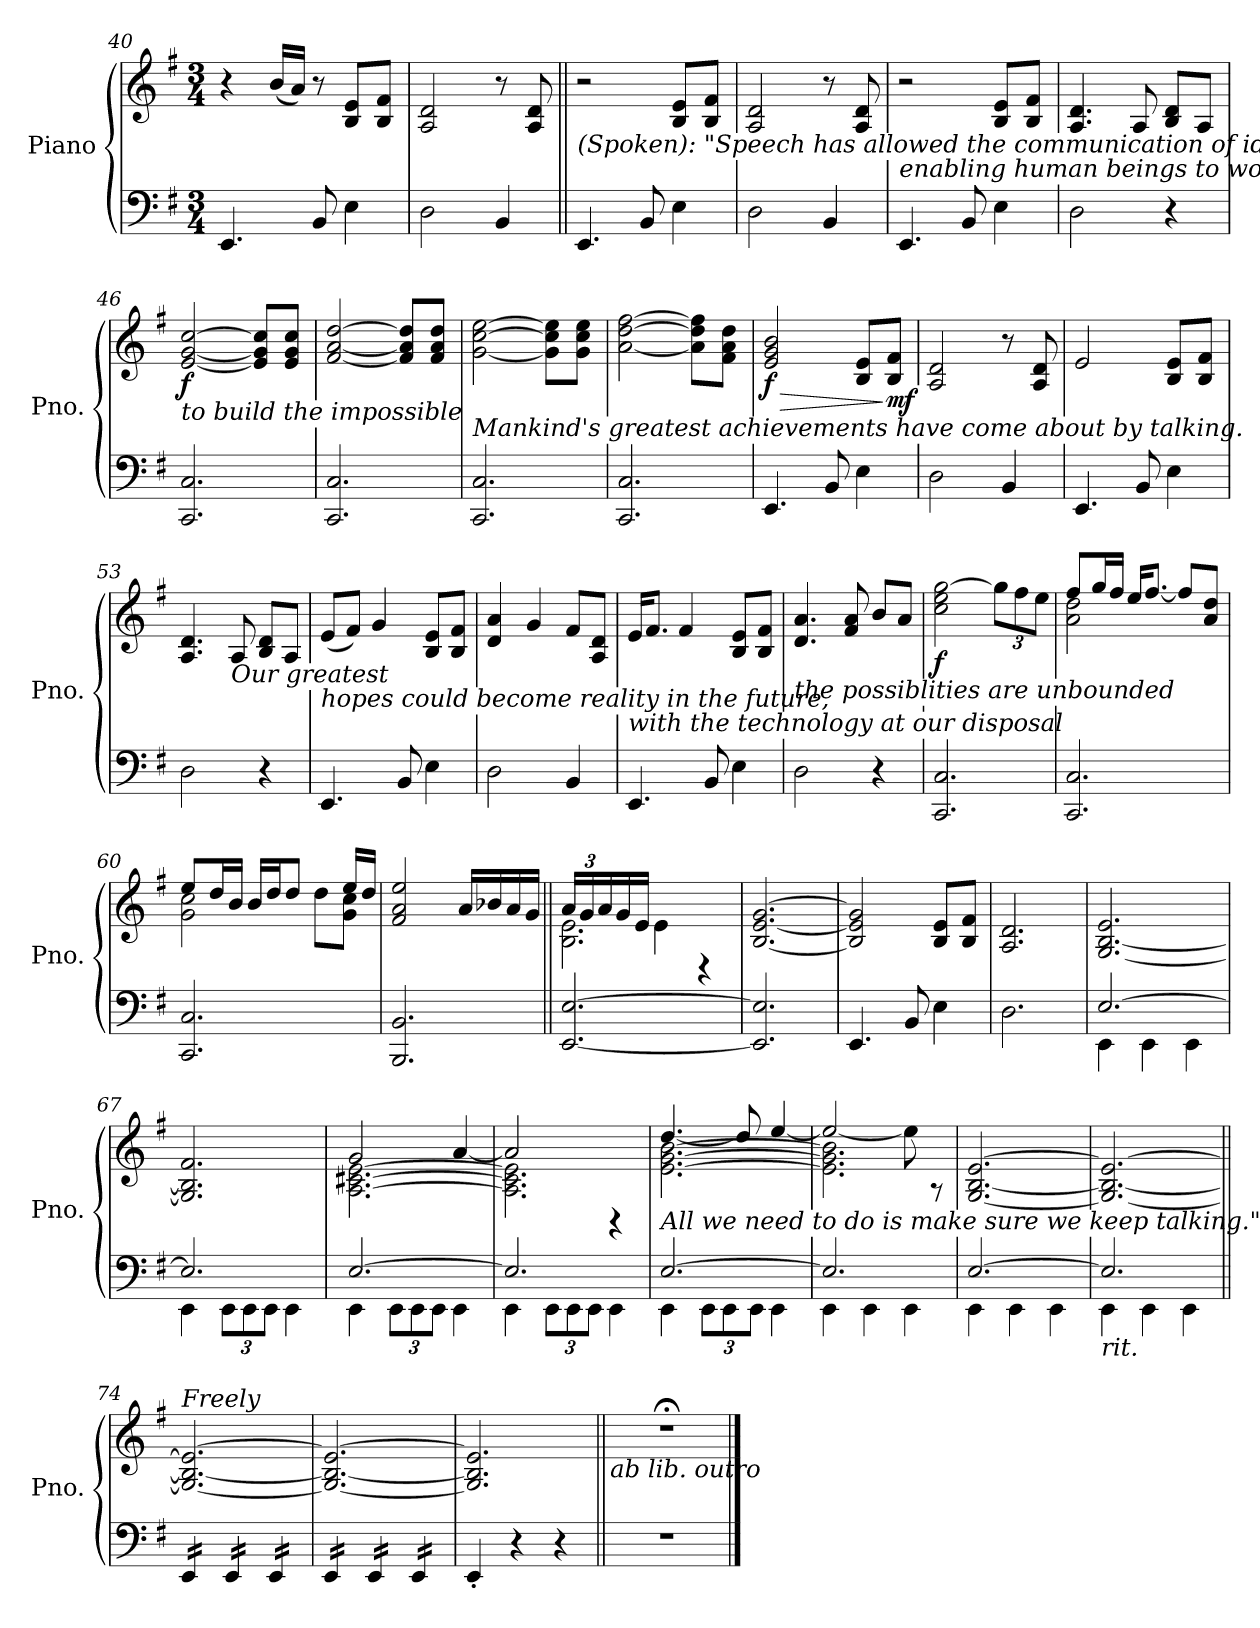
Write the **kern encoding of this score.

**kern	**kern	**dynam
*part1	*part1	*part1
*staff2	*staff1	*staff1/2
*I"Piano	*	*
*I'Pno.	*	*
!!LO:PB:g=z
*clefF4	*clefG2	*
*k[f#]	*k[f#]	*
*M3/4	*M3/4	*
=40	=40	=40
4.EE/	4r	.
.	(<16b/LL	.
.	16a/JJ)	.
8BB/	8r	.
4E\	8B/ 8e/L	.
.	8B/ 8f#/J	.
=41	=41	=41
2D\	2A/ 2d/	.
4BB/	8r	.
.	8A/ 8d/	.
=42||	=42||	=42||
!	!LO:TX:b:i:t=(Spoken)&colon; "Speech has allowed the  communication of ideas	!
4.EE/	2r	.
8BB/	.	.
4E\	8B/ 8e/L	.
.	8B/ 8f#/J	.
=43	=43	=43
2D\	2A/ 2d/	.
4BB/	8r	.
.	8A/ 8d/	.
!!LO:LB:g=z
=44	=44	=44
!	!LO:TX:b:i:t=enabling human beings to work together	!
4.EE/	2r	.
8BB/	.	.
4E\	8B/ 8e/L	.
.	8B/ 8f#/J	.
=45	=45	=45
2D\	4.A/ 4.d/	.
.	8A/	.
4r	8B/ 8d/L	.
.	8A/J	.
=46	=46	=46
!	!LO:TX:b:i:t=to build the impossible	!
!	!	!LO:DY:b
2.CC/ 2.C/	[2e/ [2g/ [2cc/	f
.	8e/] 8g/] 8cc/]L	.
.	8e/ 8g/ 8cc/J	.
=47	=47	=47
2.CC/ 2.C/	[2f#/ [2a/ [2dd/	.
.	8f#/] 8a/] 8dd/]L	.
.	8f#/ 8a/ 8dd/J	.
!!LO:LB:g=z
=48	=48	=48
!	!LO:TX:b:i:t=Mankind's greatest achievements   have come about by talking.	!
2.CC/ 2.C/	[2g\ [2cc\ [2ee\	.
.	8g\] 8cc\] 8ee\]L	.
.	8g\ 8cc\ 8ee\J	.
=49	=49	=49
2.CC/ 2.C/	[2a\ [2dd\ [2ff#\	.
.	8a\] 8dd\] 8ff#\]L	.
.	8f#\ 8a\ 8dd\J	.
=50	=50	=50
!	!	!LO:HP:b
!	!	!LO:DY:n=1:b
4.EE/	2e/ 2g/ 2b/	> f
8BB/	.	.
4E\	8B/ 8e/L	.
!	!	!LO:DY:n=2:b
.	8B/ 8f#/J	] mf
=51	=51	=51
2D\	2A/ 2d/	.
4BB/	8r	.
.	8A/ 8d/	.
!!LO:LB:g=z
=52	=52	=52
4.EE/	2e/	.
8BB/	.	.
4E\	8B/ 8e/L	.
.	8B/ 8f#/J	.
=53	=53	=53
2D\	4.A/ 4.d/	.
!	!LO:TX:b:i:t=Our greatest	!
.	8A/	.
4r	8B/ 8d/L	.
.	8A/J	.
=54	=54	=54
!	!LO:TX:b:i:t=hopes could become reality in the  future,	!
4.EE/	(<8e/L	.
.	8f#/J)	.
.	4g/	.
8BB/	.	.
4E\	8B/ 8e/L	.
.	8B/ 8f#/J	.
=55	=55	=55
2D\	4d/ 4a/	.
.	4g/	.
4BB/	8f#/L	.
.	8A/ 8d/J	.
!!LO:LB:g=z
=56	=56	=56
!	!LO:TX:b:i:t=with the technology at our disposal	!
4.EE/	16e/KL	.
.	8.f#/J	.
.	4f#/	.
8BB/	.	.
4E\	8B/ 8e/L	.
.	8B/ 8f#/J	.
=57	=57	=57
!	!LO:TX:b:i:t=the possiblities are unbounded	!
2D\	4.d/ 4.a/	.
.	8f#/ 8a/	.
4r	8b/L	.
.	8a/J	.
=58	=58	=58
!	!	!LO:DY:b
2.CC/ 2.C/	2cc\ 2ee\ [2gg\	f
*	*Xbrackettup	*
.	12gg\L]	.
.	12ff#\	.
.	12ee\J	.
!!LO:PB:g=z
=59	=59	=59
*	*^	*
2.CC/ 2.C/	2a\ 2dd\	8ff#/L	.
.	.	16gg/L	.
.	.	16ff#/JJ	.
.	.	16ee/KL	.
.	.	[8.ff#/J	.
.	8ff#/L]	4ryy	.
.	8a/ 8dd/J	.	.
=60	=60	=60	=60
2.CC/ 2.C/	2g\ 2cc\	8ee/L	.
.	.	16dd/L	.
.	.	16b/JJ	.
.	.	16b/LL	.
.	.	16dd/J	.
.	.	8dd/J	.
.	8dd\L	8ryy	.
.	8g\ 8cc\J	16ee/LL	.
.	.	16dd/JJ	.
*	*v	*v	*
=61	=61	=61
2.BBB/ 2.BB/	2f#/ 2a/ 2ee/	.
.	16a/LL	.
.	16b-X/	.
.	16a/	.
.	16g/JJ	.
!!LO:LB:g=z
=62||	=62||	=62||
*	*^	*
[2.EE/ [2.E/	2.B\ 2.e\	24a/LL	.
.	.	24g/	.
.	.	24a/	.
.	.	16g/	.
.	.	16e/JJ	.
.	.	4e\	.
.	.	4r	.
*	*v	*v	*
=63	=63	=63
2.EE/] 2.E/]	[2.B/ [2.e/ [2.g/	.
=64	=64	=64
4.EE/	2B/] 2e/] 2g/]	.
8BB/	.	.
4E\	8B/ 8e/L	.
.	8B/ 8f#/J	.
=65	=65	=65
2.D\	2.A/ 2.d/	.
!!LO:LB:g=z
=66	=66	=66
*^	*	*
[2.E/	4EE\	[2.G/ [2.B/ 2.e/	.
.	4EE\	.	.
.	4EE\	.	.
=67	=67	=67	=67
2.E/]	4EE\	2.G/] 2.B/] 2.f#/	.
*	*Xbrackettup	*	*
.	12EE\L	.	.
.	12EE\	.	.
.	12EE\J	.	.
.	4EE\	.	.
=68	=68	=68	=68
*	*	*^	*
[2.E/	4EE\	[2.A\ [2.c#X\ [2.e\	2g/	.
.	12EE\L	.	.	.
.	12EE\	.	.	.
.	12EE\J	.	.	.
.	4EE\	.	[4a/	.
=69	=69	=69	=69	=69
2.E/]	4EE\	2.A\] 2.c#\] 2.e\]	2a/]	.
.	12EE\L	.	.	.
.	12EE\	.	.	.
.	12EE\J	.	.	.
.	4EE\	.	4r	.
!!LO:LB:g=z	!!
=70	=70	=70	=70	=70
!	!	!LO:TX:b:i:t=All we need to do is make sure we  keep talking."	!	!
[2.E/	4EE\	[2.e\ [2.g\ [2.b\	[4.dd/	.
.	12EE\L	.	.	.
.	12EE\	.	.	.
.	.	.	8dd/]	.
.	12EE\J	.	.	.
.	4EE\	.	[4ee/	.
=71	=71	=71	=71	=71
2.E/]	4EE\	2.e\] 2.g\] 2.b\]	2ee/_	.
.	4EE\	.	.	.
.	4EE\	.	8ee\]	.
.	.	.	8r	.
*	*	*v	*v	*
=72	=72	=72	=72
[2.E/	4EE\	[2.G/ [2.B/ [2.e/	.
.	4EE\	.	.
.	4EE\	.	.
!!LO:LB:g=z
=73	=73	=73	=73
!LO:TX:b:i:t=rit.	!	!	!
2.E/]	4EE\	2.G/_ 2.B/_ 2.e/_	.
*	*	*MM73	*
.	4EE\	.	.
*	*	*MM63	*
.	4EE\	.	.
*v	*v	*	*
=74||	=74||	=74||
*8ba	*	*
*	*MM80	*
*^	*	*
!	!	!LO:TX:a:i:t=Freely	!
*v	*v	*	*
*tremolo	*	*
16EEE/LL	2.G/_ 2.B/_ 2.e/_	.
16EEE/	.	.
16EEE/	.	.
16EEE/JJ	.	.
16EEE/LL	.	.
16EEE/	.	.
16EEE/	.	.
16EEE/JJ	.	.
16EEE/LL	.	.
16EEE/	.	.
16EEE/	.	.
16EEE/JJ	.	.
=75	=75	=75
16EEE/LL	2.G/_ 2.B/_ 2.e/_	.
16EEE/	.	.
16EEE/	.	.
16EEE/JJ	.	.
16EEE/LL	.	.
16EEE/	.	.
16EEE/	.	.
16EEE/JJ	.	.
16EEE/LL	.	.
16EEE/	.	.
16EEE/	.	.
16EEE/JJ	.	.
*Xtremolo	*	*
=76	=76	=76
4EEE'/	2.G/] 2.B/] 2.e/]	.
4r	.	.
4r	.	.
=77||	=77||	=77||
*X8ba	*	*
!	!LO:TX:b:i:t=ab lib. outro	!
2.r	2.r;<	.
==	==	==
*-	*-	*-
